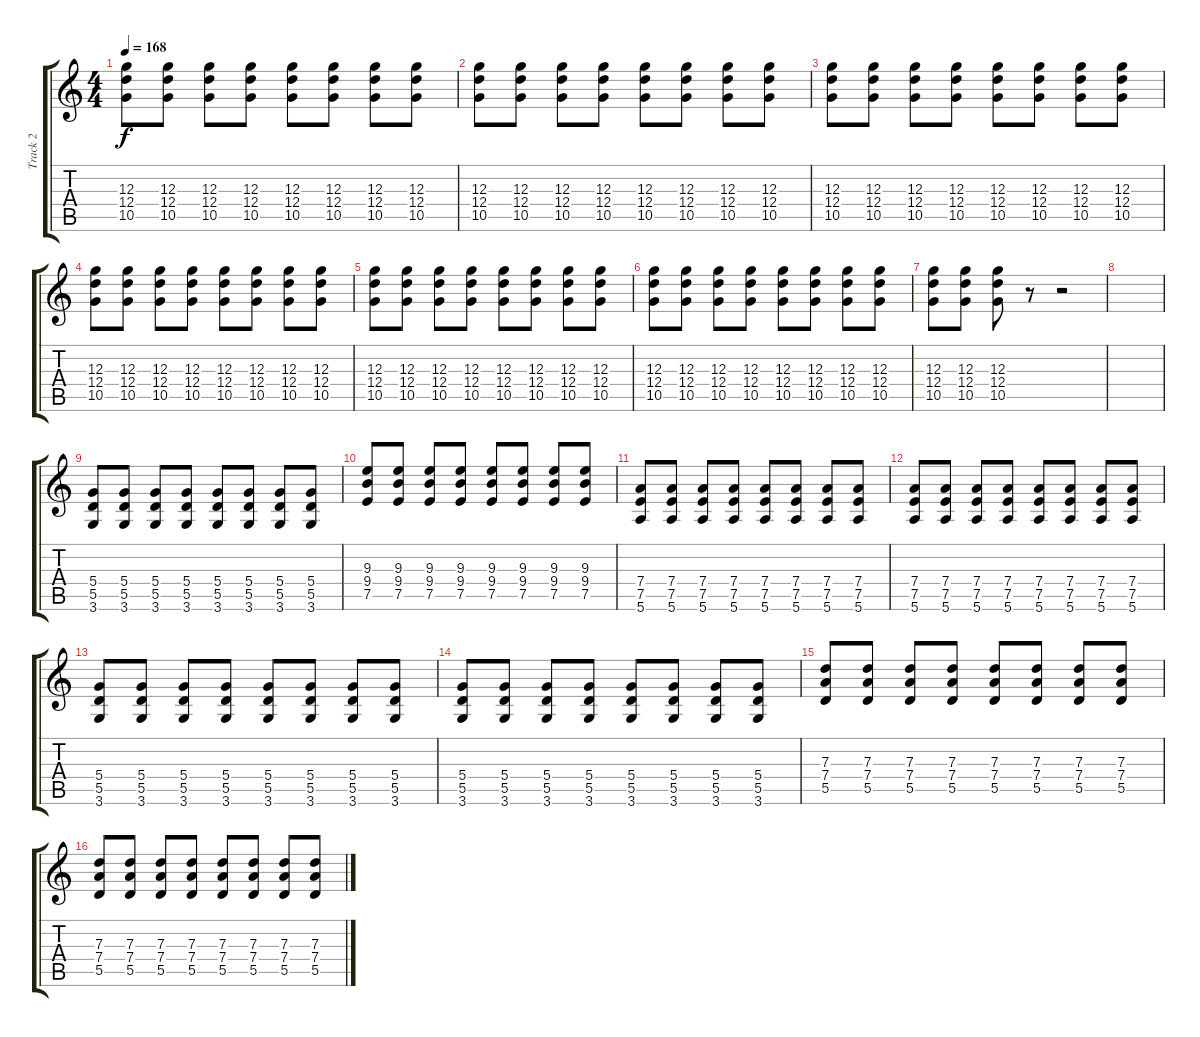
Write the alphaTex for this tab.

\track ("Track 2" "Track 2") {instrument overdrivenguitar}
\staff {score tabs}
\tuning (E4 B3 G3 D3 A2 E2) {hide}
\ts (4 4)
\tempo 168
\clef g2
\ks c
(12.3 12.4 10.5).8{dy f} (12.3 12.4 10.5).8 (12.3 12.4 10.5).8 (12.3 12.4 10.5).8 (12.3 12.4 10.5).8 (12.3 12.4 10.5).8 (12.3 12.4 10.5).8 (12.3 12.4 10.5).8 |
(12.3 12.4 10.5).8 (12.3 12.4 10.5).8 (12.3 12.4 10.5).8 (12.3 12.4 10.5).8 (12.3 12.4 10.5).8 (12.3 12.4 10.5).8 (12.3 12.4 10.5).8 (12.3 12.4 10.5).8 |
(12.3 12.4 10.5).8 (12.3 12.4 10.5).8 (12.3 12.4 10.5).8 (12.3 12.4 10.5).8 (12.3 12.4 10.5).8 (12.3 12.4 10.5).8 (12.3 12.4 10.5).8 (12.3 12.4 10.5).8 |
(12.3 12.4 10.5).8 (12.3 12.4 10.5).8 (12.3 12.4 10.5).8 (12.3 12.4 10.5).8 (12.3 12.4 10.5).8 (12.3 12.4 10.5).8 (12.3 12.4 10.5).8 (12.3 12.4 10.5).8 |
(12.3 12.4 10.5).8 (12.3 12.4 10.5).8 (12.3 12.4 10.5).8 (12.3 12.4 10.5).8 (12.3 12.4 10.5).8 (12.3 12.4 10.5).8 (12.3 12.4 10.5).8 (12.3 12.4 10.5).8 |
(12.3 12.4 10.5).8 (12.3 12.4 10.5).8 (12.3 12.4 10.5).8 (12.3 12.4 10.5).8 (12.3 12.4 10.5).8 (12.3 12.4 10.5).8 (12.3 12.4 10.5).8 (12.3 12.4 10.5).8 |
(12.3 12.4 10.5).8 (12.3 12.4 10.5).8 (12.3 12.4 10.5).8 r.8 r.2 |
|
(5.4 5.5 3.6).8 (5.4 5.5 3.6).8 (5.4 5.5 3.6).8 (5.4 5.5 3.6).8 (5.4 5.5 3.6).8 (5.4 5.5 3.6).8 (5.4 5.5 3.6).8 (5.4 5.5 3.6).8 |
(9.3 9.4 7.5).8 (9.3 9.4 7.5).8 (9.3 9.4 7.5).8 (9.3 9.4 7.5).8 (9.3 9.4 7.5).8 (9.3 9.4 7.5).8 (9.3 9.4 7.5).8 (9.3 9.4 7.5).8 |
(7.4 7.5 5.6).8 (7.4 7.5 5.6).8 (7.4 7.5 5.6).8 (7.4 7.5 5.6).8 (7.4 7.5 5.6).8 (7.4 7.5 5.6).8 (7.4 7.5 5.6).8 (7.4 7.5 5.6).8 |
(7.4 7.5 5.6).8 (7.4 7.5 5.6).8 (7.4 7.5 5.6).8 (7.4 7.5 5.6).8 (7.4 7.5 5.6).8 (7.4 7.5 5.6).8 (7.4 7.5 5.6).8 (7.4 7.5 5.6).8 |
(5.4 5.5 3.6).8 (5.4 5.5 3.6).8 (5.4 5.5 3.6).8 (5.4 5.5 3.6).8 (5.4 5.5 3.6).8 (5.4 5.5 3.6).8 (5.4 5.5 3.6).8 (5.4 5.5 3.6).8 |
(5.4 5.5 3.6).8 (5.4 5.5 3.6).8 (5.4 5.5 3.6).8 (5.4 5.5 3.6).8 (5.4 5.5 3.6).8 (5.4 5.5 3.6).8 (5.4 5.5 3.6).8 (5.4 5.5 3.6).8 |
(7.3 7.4 5.5).8 (7.3 7.4 5.5).8 (7.3 7.4 5.5).8 (7.3 7.4 5.5).8 (7.3 7.4 5.5).8 (7.3 7.4 5.5).8 (7.3 7.4 5.5).8 (7.3 7.4 5.5).8 |
(7.3 7.4 5.5).8 (7.3 7.4 5.5).8 (7.3 7.4 5.5).8 (7.3 7.4 5.5).8 (7.3 7.4 5.5).8 (7.3 7.4 5.5).8 (7.3 7.4 5.5).8 (7.3 7.4 5.5).8
